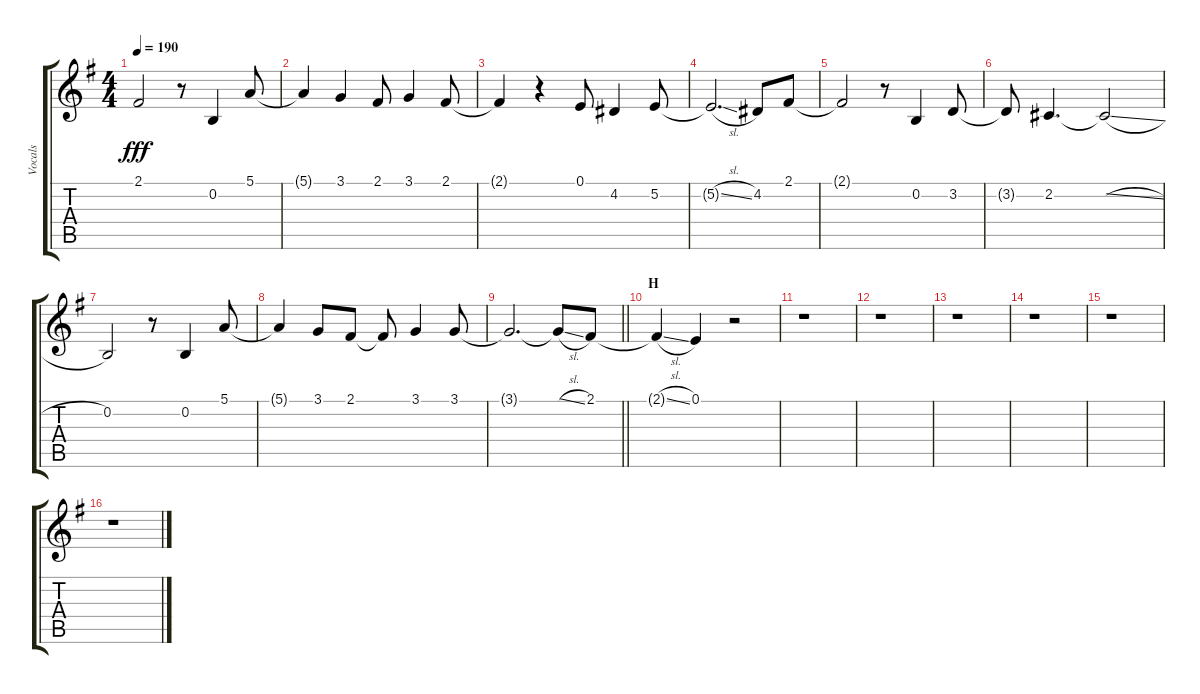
\track ("Vocals" "Vocals") {instrument voiceoohs}
\staff {score tabs}
\tuning (E4 B3 G3 D3 A2 E2) {hide}
\ts (4 4)
\tempo 190
\clef g2
\ks g
2.1{t}.2{dy fff} r.8 0.2.4 5.1.8 |
5.1{t}.4 3.1.4 2.1.8 3.1.4 2.1.8 |
2.1{t}.4 r.4 0.1.8 4.2.4 5.2.8 |
5.2{sl t}.2{d} 4.2.8 2.1.8 |
2.1{t}.2 r.8 0.2.4 3.2.8 |
3.2{t}.8 2.2.4{d} 2.2{sl t}.2 |
0.2.2 r.8 0.2.4 5.1.8 |
5.1{t}.4 3.1.8 2.1.8 2.1{t}.8 3.1.4 3.1.8 |
\barLineRight lightlight
3.1{t}.2{d} 3.1{sl t}.8 2.1.8 |
\section ("" "H")
2.1{sl t}.4 0.1.4 r.2 |
r.1 |
r.1 |
r.1 |
r.1 |
r.1 |
r.1
